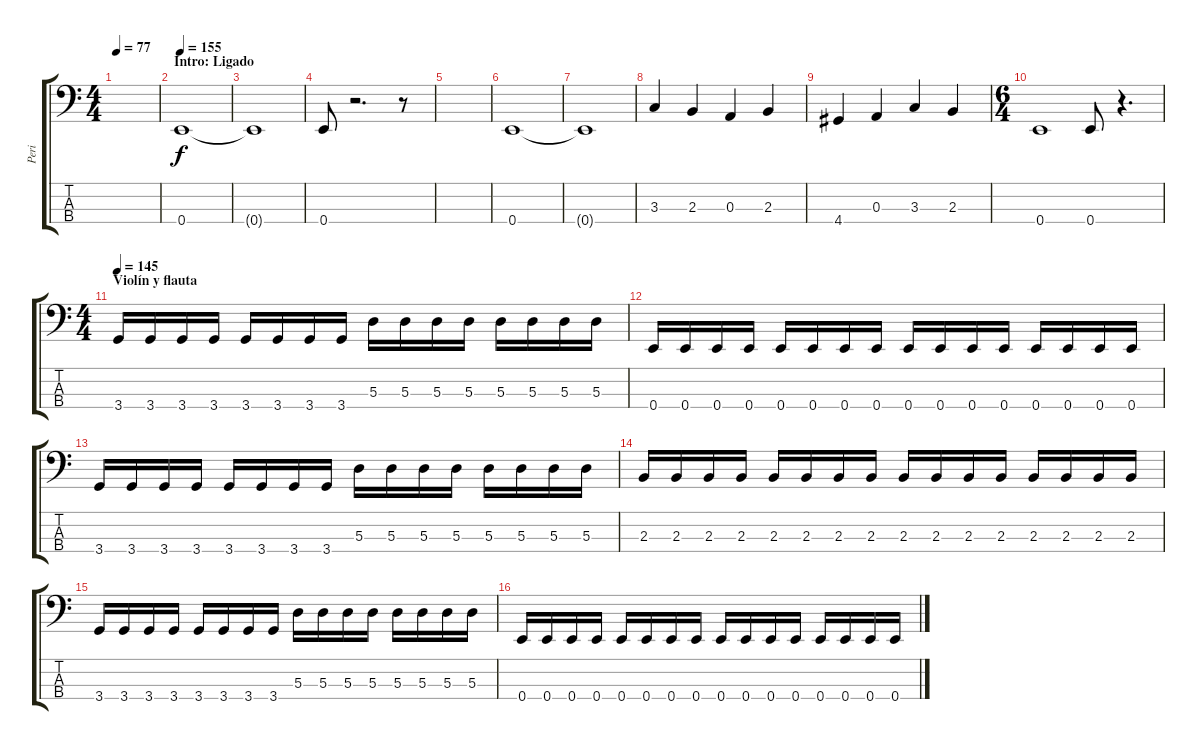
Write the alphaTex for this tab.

\track ("Peri" "Peri") {instrument electricbassfinger}
\staff {score tabs}
\tuning (G2 D2 A1 E1) {hide}
\ts (4 4)
\tempo 77
\clef f4
\ks c
|
\section ("" "Intro: Ligado")
\tempo 155
0.4.1 |
0.4{t}.1 |
0.4.8 r.2{d} r.8 |
|
0.4.1 |
0.4{t}.1 |
3.3.4 2.3.4 0.3.4 2.3.4 |
4.4.4 0.3.4 3.3.4 2.3.4 |
\ts (6 4)
0.4.1 0.4.8 r.4{d} |
\ts (4 4)
\section ("" "Violín y flauta")
\tempo 145
3.4.16 3.4.16 3.4.16 3.4.16 3.4.16 3.4.16 3.4.16 3.4.16 5.3.16 5.3.16 5.3.16 5.3.16 5.3.16 5.3.16 5.3.16 5.3.16 |
0.4.16 0.4.16 0.4.16 0.4.16 0.4.16 0.4.16 0.4.16 0.4.16 0.4.16 0.4.16 0.4.16 0.4.16 0.4.16 0.4.16 0.4.16 0.4.16 |
3.4.16 3.4.16 3.4.16 3.4.16 3.4.16 3.4.16 3.4.16 3.4.16 5.3.16 5.3.16 5.3.16 5.3.16 5.3.16 5.3.16 5.3.16 5.3.16 |
2.3.16 2.3.16 2.3.16 2.3.16 2.3.16 2.3.16 2.3.16 2.3.16 2.3.16 2.3.16 2.3.16 2.3.16 2.3.16 2.3.16 2.3.16 2.3.16 |
3.4.16 3.4.16 3.4.16 3.4.16 3.4.16 3.4.16 3.4.16 3.4.16 5.3.16 5.3.16 5.3.16 5.3.16 5.3.16 5.3.16 5.3.16 5.3.16 |
0.4.16 0.4.16 0.4.16 0.4.16 0.4.16 0.4.16 0.4.16 0.4.16 0.4.16 0.4.16 0.4.16 0.4.16 0.4.16 0.4.16 0.4.16 0.4.16
